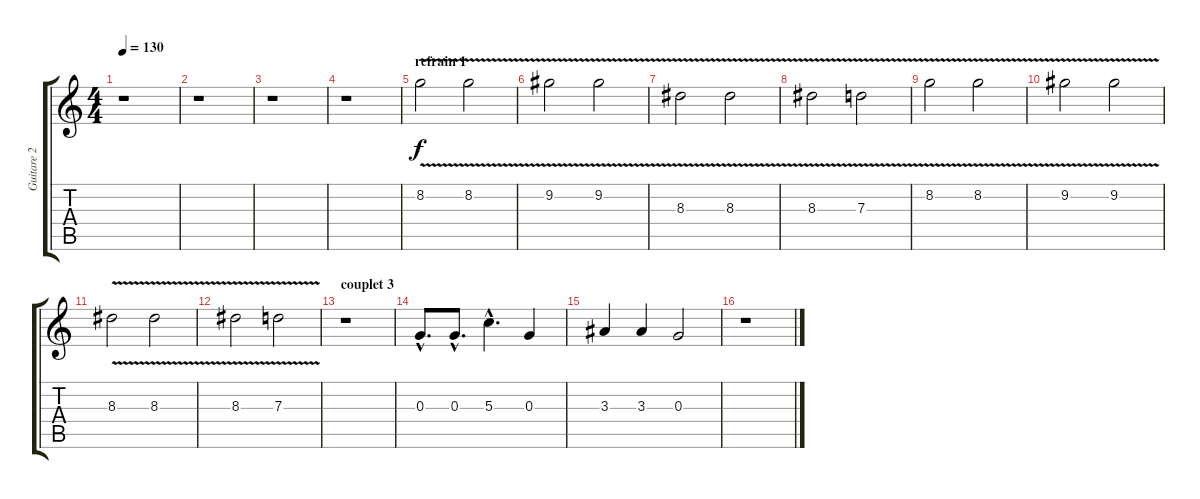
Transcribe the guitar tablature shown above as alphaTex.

\track ("Guitare 2" "Guitare 2") {instrument electricguitarclean}
\staff {score tabs}
\tuning (E4 B3 G3 D3 A2 E2) {hide}
\ts (4 4)
\tempo 130
\clef g2
\ks c
r.1{dy f} |
r.1 |
r.1 |
r.1 |
\section ("" "refrain 1")
8.2{v}.2 8.2{v}.2 |
9.2{v}.2 9.2{v}.2 |
8.3{v}.2 8.3{v}.2 |
8.3{v}.2 7.3{v}.2 |
8.2{v}.2 8.2{v}.2 |
9.2{v}.2 9.2{v}.2 |
8.3{v}.2 8.3{v}.2 |
8.3{v}.2 7.3{v}.2 |
\section ("" "couplet 3")
r.1 |
0.3{hac}.8{d} 0.3{hac}.8{d} 5.3{hac}.4{d} 0.3.4 |
3.3.4 3.3.4 0.3.2 |
r.1
